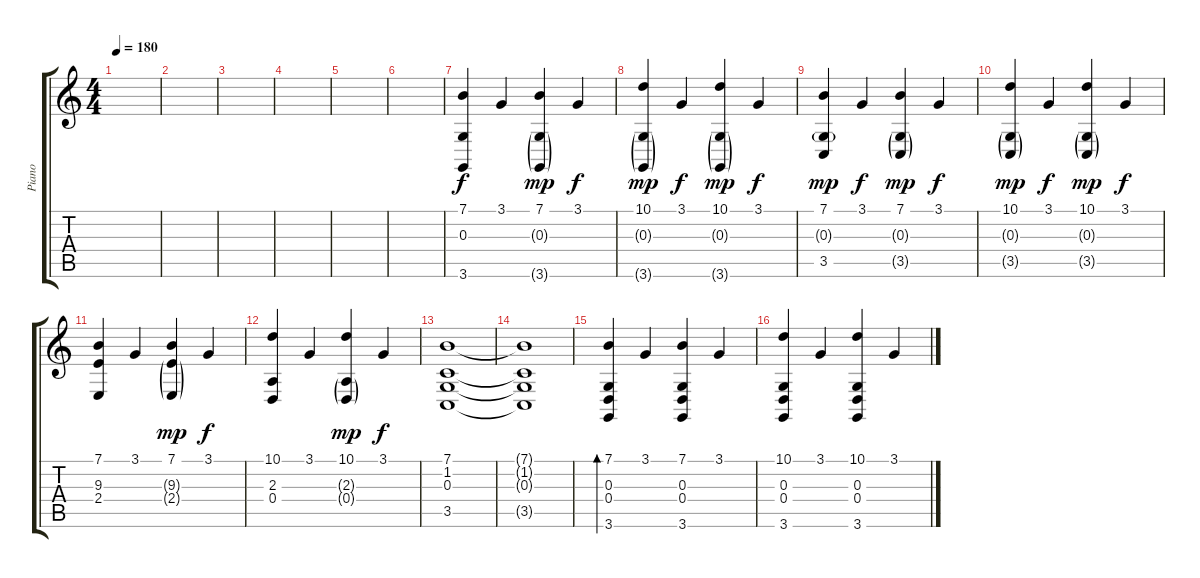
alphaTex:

\track ("Piano" "Piano") {instrument electricgrandpiano}
\staff {score tabs}
\tuning (E4 B3 G3 D3 A2 E2) {hide}
\ts (4 4)
\tempo 180
\clef g2
\ks c
|
|
|
|
|
|
(7.1 0.3 3.6).4 3.1.4 (7.1 0.3{g} 3.6{g}).4{dy mp} 3.1.4{dy f} |
(10.1 0.3{g} 3.6{g}).4{dy mp} 3.1.4{dy f} (10.1 0.3{g} 3.6{g}).4{dy mp} 3.1.4{dy f} |
(7.1 0.3{g} 3.5).4{dy mp} 3.1.4{dy f} (7.1 0.3{g} 3.5{g}).4{dy mp} 3.1.4{dy f} |
(10.1 0.3{g} 3.5{g}).4{dy mp} 3.1.4{dy f} (10.1 0.3{g} 3.5{g}).4{dy mp} 3.1.4{dy f} |
(7.1 9.3 2.4).4 3.1.4 (7.1 9.3{g} 2.4{g}).4{dy mp} 3.1.4{dy f} |
(10.1 2.3 0.4).4 3.1.4 (10.1 2.3{g} 0.4{g}).4{dy mp} 3.1.4{dy f} |
(7.1 1.2 0.3 3.5).1 |
(7.1{t} 1.2{t} 0.3{t} 3.5{t}).1 |
(7.1 0.3 0.4 3.6).4{bd 480} 3.1.4 (7.1 0.3 0.4 3.6).4 3.1.4 |
(10.1 0.3 0.4 3.6).4 3.1.4 (10.1 0.3 0.4 3.6).4 3.1.4
